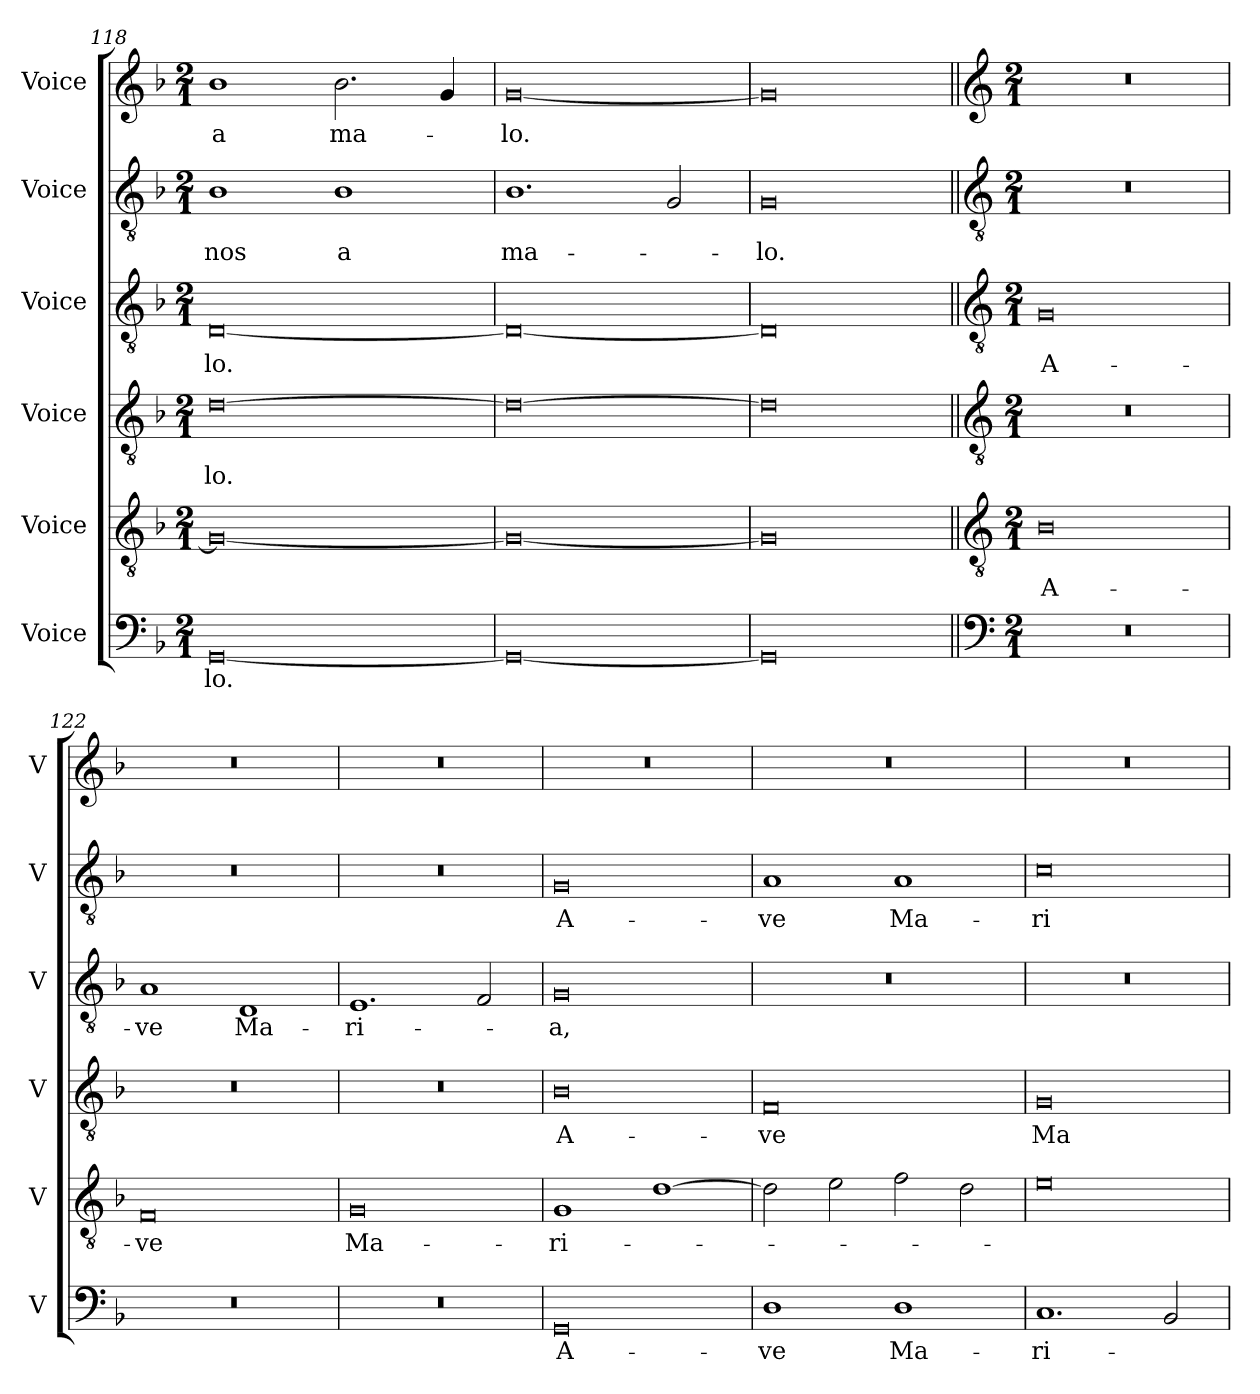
**kern	**text	**kern	**text	**kern	**text	**kern	**text	**kern	**text	**kern	**text
*part6	*part6	*part5	*part5	*part4	*part4	*part3	*part3	*part2	*part2	*part1	*part1
*staff6	*staff6	*staff5	*staff5	*staff4	*staff4	*staff3	*staff3	*staff2	*staff2	*staff1	*staff1
*I"Voice	*	*I"Voice	*	*I"Voice	*	*I"Voice	*	*I"Voice	*	*I"Voice	*
*I'V	*	*I'V	*	*I'V	*	*I'V	*	*I'V	*	*I'V	*
*clefF4	*	*clefGv2	*	*clefGv2	*	*clefGv2	*	*clefGv2	*	*clefG2	*
*k[b-]	*	*k[b-]	*	*k[b-]	*	*k[b-]	*	*k[b-]	*	*k[b-]	*
*M2/1	*	*M2/1	*	*M2/1	*	*M2/1	*	*M2/1	*	*M2/1	*
=118	=118	=118	=118	=118	=118	=118	=118	=118	=118	=118	=118
!	!LO:LY:b	!	!	!	!LO:LY:b	!	!LO:LY:b	!	!LO:LY:b	!	!LO:LY:b
[0GG	-lo.	0G_	.	[0d	-lo.	[0D	-lo.	1B-	nos	1b-	a
!	!	!	!	!	!	!	!	!	!LO:LY:b	!	!LO:LY:b
.	.	.	.	.	.	.	.	1B-	a	2.b-\	ma-
.	.	.	.	.	.	.	.	.	.	4g/	.
!!LO:LB:g=z
=119	=119	=119	=119	=119	=119	=119	=119	=119	=119	=119	=119
!	!	!	!	!	!	!	!	!	!LO:LY:b	!	!LO:LY:b
0GG_	.	0G_	.	0d_	.	0D_	.	1.B-	ma-	[0g	-lo.
.	.	.	.	.	.	.	.	2G/	.	.	.
=120	=120	=120	=120	=120	=120	=120	=120	=120	=120	=120	=120
!	!	!	!	!	!	!	!	!	!LO:LY:b	!	!
0GG]	.	0G]	.	0d]	.	0D]	.	0G	-lo.	0g]	.
=121||	=121||	=121||	=121||	=121||	=121||	=121||	=121||	=121||	=121||	=121||	=121||
*clefF4	*	*clefGv2	*	*clefGv2	*	*clefGv2	*	*clefGv2	*	*clefG2	*
*M2/1	*	*M2/1	*	*M2/1	*	*M2/1	*	*M2/1	*	*M2/1	*
!	!	!	!LO:LY:b	!	!	!	!LO:LY:b	!	!	!	!
0r	.	0B-	A-	0r	.	0G	A-	0r	.	0r	.
=122	=122	=122	=122	=122	=122	=122	=122	=122	=122	=122	=122
!	!	!	!LO:LY:b	!	!	!	!LO:LY:b	!	!	!	!
0r	.	0F	-ve	0r	.	1A	-ve	0r	.	0r	.
!	!	!	!	!	!	!	!LO:LY:b	!	!	!	!
.	.	.	.	.	.	1D	Ma-	.	.	.	.
=123	=123	=123	=123	=123	=123	=123	=123	=123	=123	=123	=123
!	!	!	!LO:LY:b	!	!	!	!LO:LY:b	!	!	!	!
0r	.	0G	Ma-	0r	.	1.E	-ri-	0r	.	0r	.
.	.	.	.	.	.	2F/	.	.	.	.	.
!!LO:PB:g=z
=124	=124	=124	=124	=124	=124	=124	=124	=124	=124	=124	=124
!	!LO:LY:b	!	!LO:LY:b	!	!LO:LY:b	!	!LO:LY:b	!	!LO:LY:b	!	!
0GG	A-	1G	-ri-	0B-	A-	0G	-a,	0G	A-	0r	.
.	.	[1d	.	.	.	.	.	.	.	.	.
=125	=125	=125	=125	=125	=125	=125	=125	=125	=125	=125	=125
!	!LO:LY:b	!	!	!	!LO:LY:b	!	!	!	!LO:LY:b	!	!
1D	-ve	2d\]	.	0F	-ve	0r	.	1A	-ve	0r	.
.	.	2e\	.	.	.	.	.	.	.	.	.
!	!LO:LY:b	!	!	!	!	!	!	!	!LO:LY:b	!	!
1D	Ma-	2f\	.	.	.	.	.	1A	Ma-	.	.
.	.	2d\	.	.	.	.	.	.	.	.	.
=126	=126	=126	=126	=126	=126	=126	=126	=126	=126	=126	=126
!	!LO:LY:b	!	!	!	!LO:LY:b	!	!	!	!LO:LY:b	!	!
1.C	-ri-	0e	.	0G	Ma-	0r	.	0c	-ri-	0r	.
2BB-/	.	.	.	.	.	.	.	.	.	.	.
=	=	=	=	=	=	=	=	=	=	=	=
*-	*-	*-	*-	*-	*-	*-	*-	*-	*-	*-	*-
